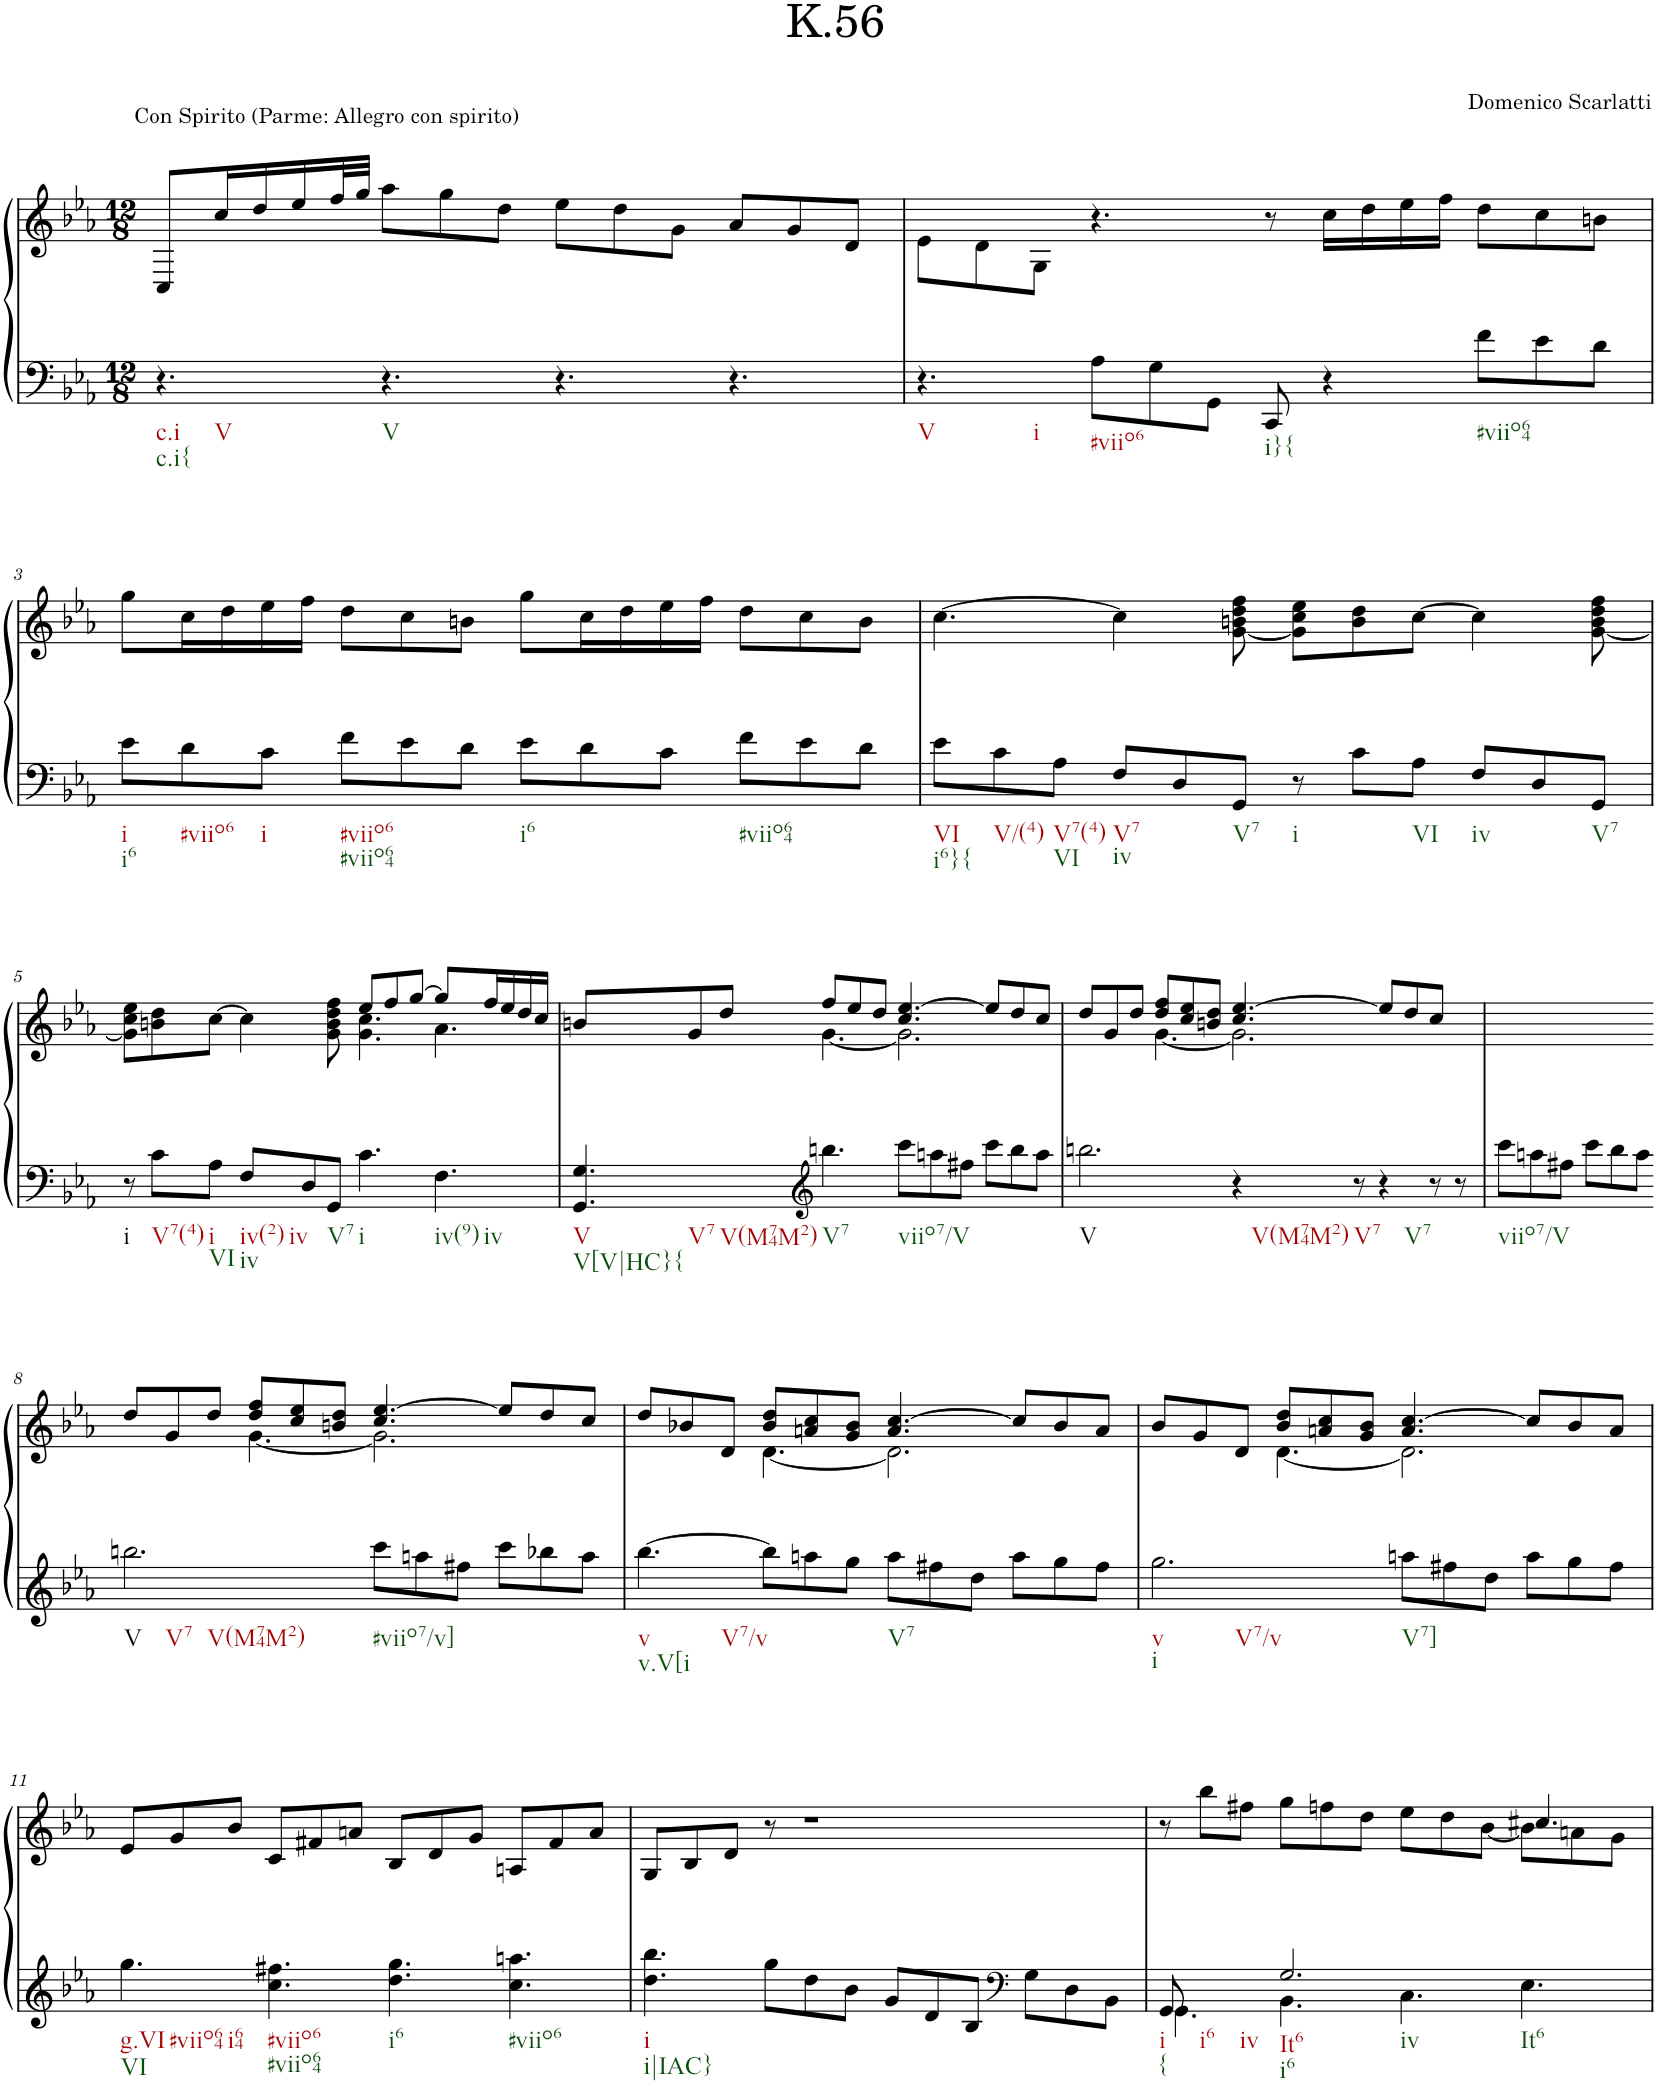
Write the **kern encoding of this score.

**kern	**kern
*part1	*part1
*staff2	*staff1
*I"Piano	*
*I'Pno.	*
*clefF4	*clefG2
*k[b-e-a-]	*k[b-e-a-]
*M12/8	*M12/8
=1	=1
!	!LO:TX:a:t=Con Spirito (Parme&colon; Allegro con spirito)
!LO:TX:b:t=c.i	!
!LO:TX:b:t=c.i{	!
!LO:TX:b:t=V	!
4.r	8C/L
.	16cc/L
.	16dd/
.	16ee-/
.	32ff/L
.	32gg/JJJ
!LO:TX:b:t=V	!
4.r	8aa-\L
.	8gg\
.	8dd\J
4.r	8ee-\L
.	8dd\
.	8g\J
4.r	8a-/L
.	8g/
.	8d/J
=2	=2
!LO:TX:b:t=V	!
!LO:TX:b:t=i	!
4.r	8e-\L
.	8d\
.	8G\J
!LO:TX:b:t=#viio6	!
8A-\L	4.r
8G\	.
8GG\J	.
!LO:TX:b:t=i}{	!
8CC/	8r
4r	16cc\LL
.	16dd\
.	16ee-\
.	16ff\JJ
!LO:TX:b:t=#viio64	!
8f\L	8dd\L
8e-\	8cc\
8d\J	8bn\J
!!LO:LB:g=z
=3	=3
!LO:TX:b:t=i	!
!LO:TX:b:t=i6	!
8e-\L	8gg\L
!LO:TX:b:t=#viio6	!
8d\	16cc\L
.	16dd\
!LO:TX:b:t=i	!
8c\J	16ee-\
.	16ff\JJ
!LO:TX:b:t=#viio6	!
!LO:TX:b:t=#viio64	!
8f\L	8dd\L
8e-\	8cc\
8d\J	8bn\J
!LO:TX:b:t=i6	!
8e-\L	8gg\L
8d\	16cc\L
.	16dd\
8c\J	16ee-\
.	16ff\JJ
!LO:TX:b:t=#viio64	!
8f\L	8dd\L
8e-\	8cc\
8d\J	8b\J
=4	=4
!LO:TX:b:t=VI	!
!LO:TX:b:t=i6}{	!
8e-\L	[4.cc\
!LO:TX:b:t=V/(4)	!
8c\	.
!LO:TX:b:t=V7(4)	!
!LO:TX:b:t=VI	!
8A-\J	.
!LO:TX:b:t=V7	!
!LO:TX:b:t=iv	!
8F/L	4cc\]
8D/	.
!LO:TX:b:t=V7	!
8GG/J	[8g\ 8bn\ 8dd\ 8ff\
!LO:TX:b:t=i	!
8r	8g\] 8cc\ 8ee-\L
8c\L	8b\ 8dd\
!LO:TX:b:t=VI	!
8A-\J	[8cc\J
!LO:TX:b:t=iv	!
8F/L	4cc\]
8D/	.
!LO:TX:b:t=V7	!
8GG/J	[8g\ 8b\ 8dd\ 8ff\
!!LO:LB:g=z
=5	=5
*	*^
!LO:TX:b:t=i	!	!
8r	8g\] 8cc\ 8ee-\L	2.ryy
!LO:TX:b:t=V7(4)	!	!
8c\L	8bn\ 8dd\	.
!LO:TX:b:t=i	!	!
!LO:TX:b:t=VI	!	!
8A-\J	[8cc\J	.
!LO:TX:b:t=iv(2)	!	!
!LO:TX:b:t=iv	!	!
!LO:TX:b:t=iv	!	!
8F/L	4cc\]	.
8D/	.	.
!LO:TX:b:t=V7	!	!
8GG/J	8g\ 8b\ 8dd\ 8ff\	.
!LO:TX:b:t=i	!	!
4.c\	8ee-/L	4.g\ 4.cc\
.	8ff/	.
.	[8gg/J	.
!LO:TX:b:t=iv(9)	!	!
!LO:TX:b:t=iv	!	!
4.F\	8gg/L]	4.a-\
.	16ff/L	.
.	16ee-/	.
.	16dd/	.
.	16cc/JJ	.
=6	=6	=6
!LO:TX:b:t=V	!	!
!LO:TX:b:t=V[V|HC}{	!	!
!LO:TX:b:t=V7	!	!
!LO:TX:b:t=V(M74M2)	!	!
4.GG/ 4.G/	8bn/L	4.ryy
.	8g/	.
.	8dd/J	.
*clefG2	*	*
!LO:TX:b:t=V7	!	!
4.bbn\	8ff/L	[4.g\
.	8ee-/	.
.	8dd/J	.
!LO:TX:b:t=viio7/V	!	!
8ccc\L	4.cc/ [4.ee-/	2.g\]
8aan\	.	.
8ff#X\J	.	.
8ccc\L	8ee-/L]	.
8bb\	8dd/	.
8aa\J	8cc/J	.
=7	=7	=7
!LO:TX:b:t=V	!	!
2.bbn\	8dd/L	4.ryy
.	8g/	.
.	8dd/J	.
.	8dd/ 8ff/L	[4.g\
.	8cc/ 8ee-/	.
.	8bn/ 8dd/J	.
!LO:TX:b:t=V(M74M2)	!	!
4r	4.cc/ [4.ee-/	2.g\]
!LO:TX:b:t=V7	!	!
8r	.	.
!LO:TX:b:t=V7	!	!
4r	8ee-/L]	.
.	8dd/	.
8r	8cc/J	.
8r	2..ryy	2..ryy
!LO:TX:b:t=viio7/V	!	!
8ccc\L	.	.
8aan\	.	.
8ff#X\J	.	.
8ccc\L	.	.
8bb\	.	.
8aa\J	.	.
!!LO:LB:g=z	!!
=8	=8	=8
!LO:TX:b:t=V	!	!
!LO:TX:b:t=V7	!	!
!LO:TX:b:t=V(M74M2)	!	!
2.bbn\	8dd/L	4.ryy
.	8g/	.
.	8dd/J	.
.	8dd/ 8ff/L	[4.g\
.	8cc/ 8ee-/	.
.	8bn/ 8dd/J	.
!LO:TX:b:t=#viio7/v]	!	!
8ccc\L	4.cc/ [4.ee-/	2.g\]
8aan\	.	.
8ff#X\J	.	.
8ccc\L	8ee-/L]	.
8bb-X\	8dd/	.
8aa\J	8cc/J	.
=9	=9	=9
!LO:TX:b:t=v	!	!
!LO:TX:b:t=v.V[i	!	!
!LO:TX:b:t=V7/v	!	!
[4.bb-\	8dd/L	4.ryy
.	8b-X/	.
.	8d/J	.
8bb-\L]	8b-/ 8dd/L	[4.d\
8aan\	8an/ 8cc/	.
8gg\J	8g/ 8b-/J	.
!LO:TX:b:t=V7	!	!
8aa\L	4.a/ [4.cc/	2.d\]
8ff#X\	.	.
8dd\J	.	.
8aa\L	8cc/L]	.
8gg\	8b-/	.
8ff#\J	8a/J	.
=10	=10	=10
!LO:TX:b:t=v	!	!
!LO:TX:b:t=i	!	!
!LO:TX:b:t=V7/v	!	!
2.gg\	8b-/L	4.ryy
.	8g/	.
.	8d/J	.
.	8b-/ 8dd/L	[4.d\
.	8an/ 8cc/	.
.	8g/ 8b-/J	.
!LO:TX:b:t=V7]	!	!
8aan\L	4.a/ [4.cc/	2.d\]
8ff#X\	.	.
8dd\J	.	.
8aa\L	8cc/L]	.
8gg\	8b-/	.
8ff#\J	8a/J	.
*	*v	*v
!!LO:LB:g=z
=11	=11
!LO:TX:b:t=g.VI	!
!LO:TX:b:t=VI	!
!LO:TX:b:t=#viio64	!
!LO:TX:b:t=i64	!
4.gg\	8e-/L
.	8g/
.	8b-/J
!LO:TX:b:t=#viio6	!
!LO:TX:b:t=#viio64	!
4.cc\ 4.ff#X\	8c/L
.	8f#X/
.	8an/J
!LO:TX:b:t=i6	!
4.dd\ 4.gg\	8B-/L
.	8d/
.	8g/J
!LO:TX:b:t=#viio6	!
4.cc\ 4.aan\	8An/L
.	8f#/
.	8a/J
=12	=12
!LO:TX:b:t=i	!
!LO:TX:b:t=i|IAC}	!
4.dd\ 4.bb-\	8G/L
.	8B-/
.	8d/J
8gg\L	8r
8dd\	1r
8b-\J	.
8g/L	.
8d/	.
8B-/J	.
*clefF4	*
8G\L	.
8D\	.
8BB-\J	.
=13	=13
*^	*^
!LO:TX:b:t=i	!	!	!
!LO:TX:b:t={	!	!	!
8GG/	4.GG\	8r	8ryy
!LO:TX:b:t=i6	!	!	!
!LO:TX:b:t=iv	!	!	!
*	*	*v	*v
4ryy	.	8bb-\L
.	.	8ff#X\J
!LO:TX:b:t=It6	!	!
!LO:TX:b:t=i6	!	!
!LO:TX:b:t=iv	!	!
2.G/	4.BB-\	8gg\L
.	.	8ffn\
.	.	8dd\J
.	4.C\	8ee-\L
.	.	8dd\
.	.	[8b-\J
*	*	*^
!LO:TX:b:t=It6	!	!	!
4.E-\	4.ryy	4.cc#X/	8b-\L]
.	.	.	8an\
.	.	.	8g\J
*v	*v	*	*
*	*v	*v
=	=
*-	*-
